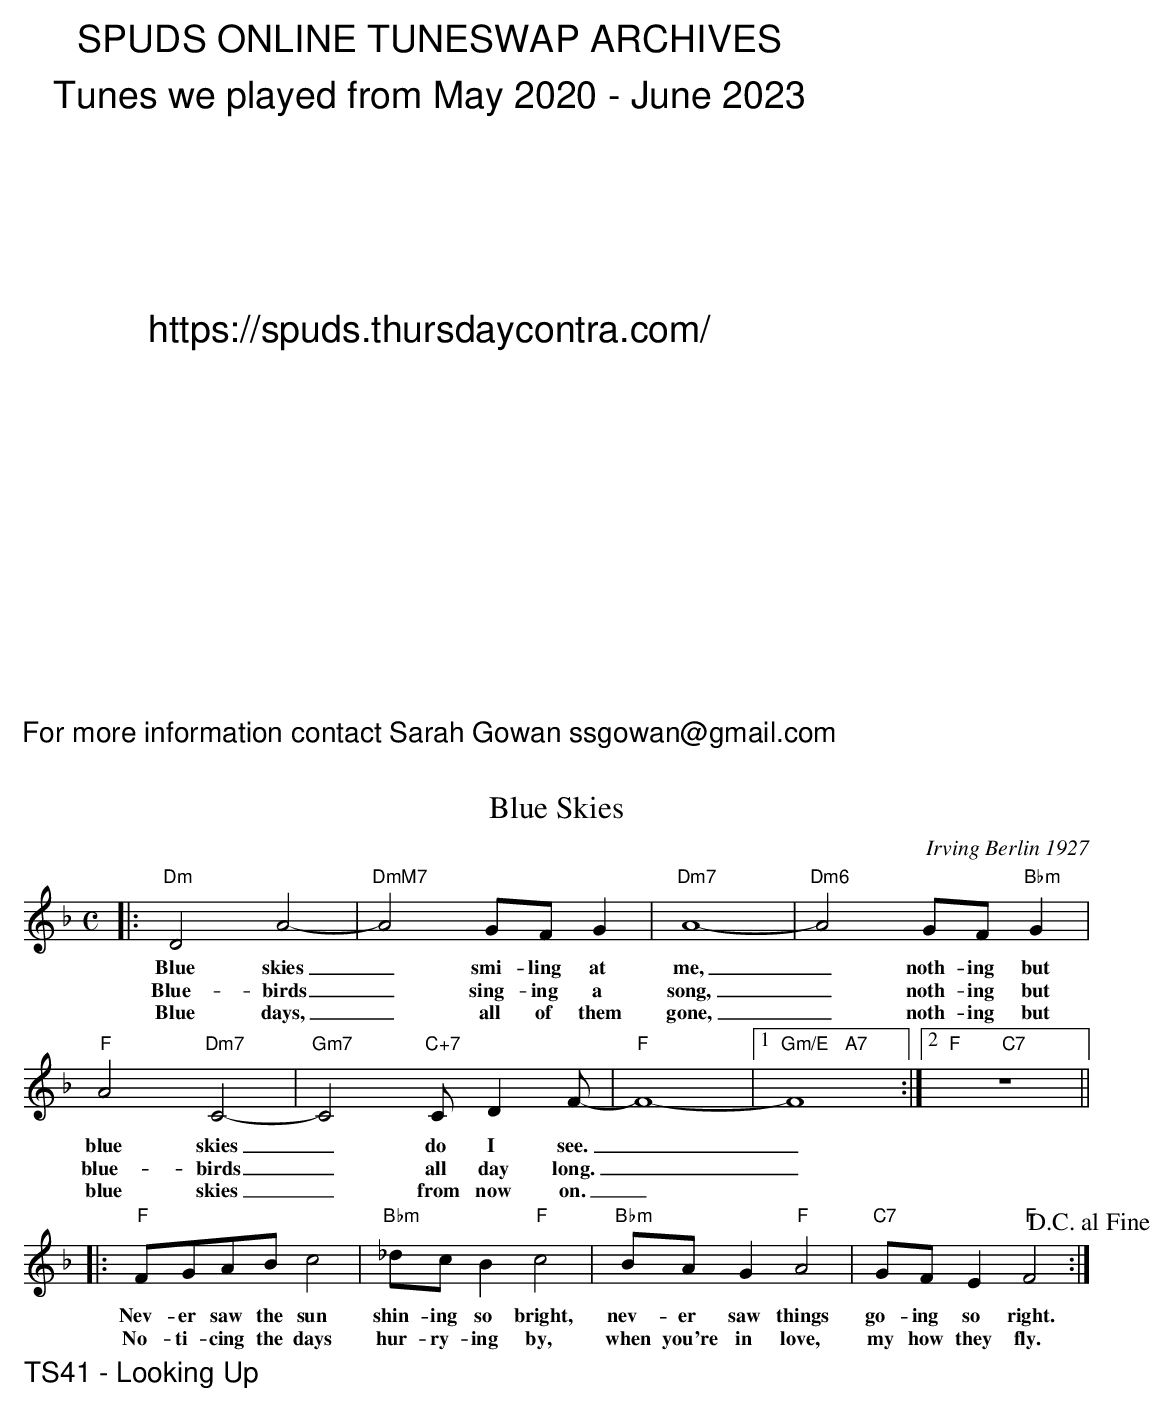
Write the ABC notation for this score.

X:1
T: Blue Skies
C: Irving Berlin 1927
M:C
L:1/8
K:Dm
|: "Dm"D4A4- | "DmM7"A4 GFG2 | "Dm7"A8- | "Dm6"A4 GF"Bbm"G2 |
w: Blue skies_ smi-ling at me,_ noth-ing but
w: Blue-birds_ sing-ing a song,_ noth-ing but
w: Blue days,_ all of them gone,_ noth-ing but
"F"A4"Dm7"C4- | "Gm7"C4 "C+7"CD2F- | "F"F8- |1"Gm/E   A7"F8 :|2"F        C7"z8 ||
w: blue skies_ do I see.__
w: blue-birds_ all day long.__
w: blue skies_ from now on._
|: "F"FGAB c4 | "Bbm"_dcB2 "F"c4 | "Bbm"BAG2 "F"A4 | "C7"GFE2 "F"F4 !D.C.alfine!:|
w: Nev-er saw the sun shin-ing so bright, nev-er saw things go-ing so right.
w: No-ti-cing the days hur-ry-ing by, when you're in love, my how they fly.
w:
